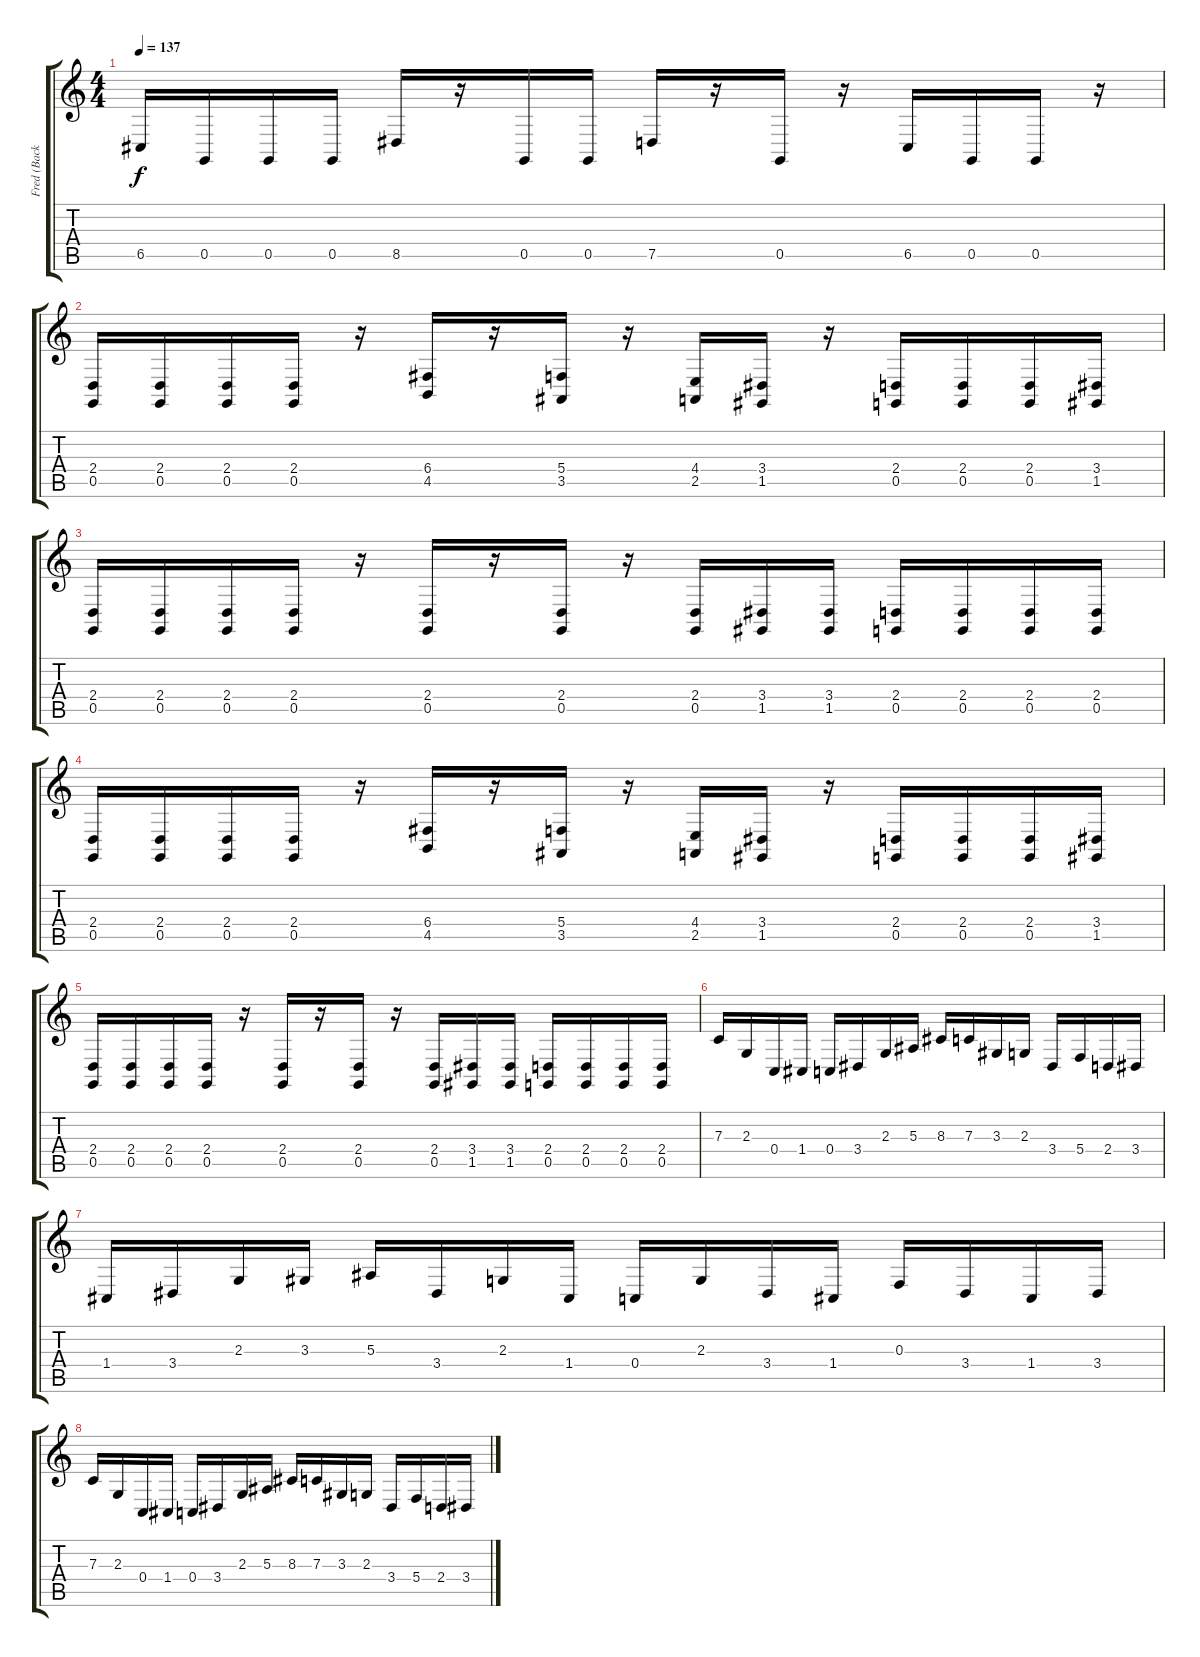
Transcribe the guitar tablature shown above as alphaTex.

\track ("Fred (Backing track)" "Fred (Back") {instrument harpsichord}
\staff {score tabs}
\tuning (D4 A3 F3 C3 G2 C2) {hide}
\ts (4 4)
\tempo 137
\clef g2
\ks c
6.5.16{dy f} 0.5.16 0.5.16 0.5.16 8.5.16 r.16 0.5.16 0.5.16 7.5.16 r.16 0.5.16 r.16 6.5.16 0.5.16 0.5.16 r.16 |
(2.4 0.5).16 (2.4 0.5).16 (2.4 0.5).16 (2.4 0.5).16 r.16 (6.4 4.5).16 r.16 (5.4 3.5).16 r.16 (4.4 2.5).16 (3.4 1.5).16 r.16 (2.4 0.5).16 (2.4 0.5).16 (2.4 0.5).16 (3.4 1.5).16 |
(2.4 0.5).16 (2.4 0.5).16 (2.4 0.5).16 (2.4 0.5).16 r.16 (2.4 0.5).16 r.16 (2.4 0.5).16 r.16 (2.4 0.5).16 (3.4 1.5).16 (3.4 1.5).16 (2.4 0.5).16 (2.4 0.5).16 (2.4 0.5).16 (2.4 0.5).16 |
(2.4 0.5).16 (2.4 0.5).16 (2.4 0.5).16 (2.4 0.5).16 r.16 (6.4 4.5).16 r.16 (5.4 3.5).16 r.16 (4.4 2.5).16 (3.4 1.5).16 r.16 (2.4 0.5).16 (2.4 0.5).16 (2.4 0.5).16 (3.4 1.5).16 |
(2.4 0.5).16 (2.4 0.5).16 (2.4 0.5).16 (2.4 0.5).16 r.16 (2.4 0.5).16 r.16 (2.4 0.5).16 r.16 (2.4 0.5).16 (3.4 1.5).16 (3.4 1.5).16 (2.4 0.5).16 (2.4 0.5).16 (2.4 0.5).16 (2.4 0.5).16 |
7.3.16 2.3.16 0.4.16 1.4.16 0.4.16 3.4.16 2.3.16 5.3.16 8.3.16 7.3.16 3.3.16 2.3.16 3.4.16 5.4.16 2.4.16 3.4.16 |
1.4.16 3.4.16 2.3.16 3.3.16 5.3.16 3.4.16 2.3.16 1.4.16 0.4.16 2.3.16 3.4.16 1.4.16 0.3.16 3.4.16 1.4.16 3.4.16 |
7.3.16 2.3.16 0.4.16 1.4.16 0.4.16 3.4.16 2.3.16 5.3.16 8.3.16 7.3.16 3.3.16 2.3.16 3.4.16 5.4.16 2.4.16 3.4.16
